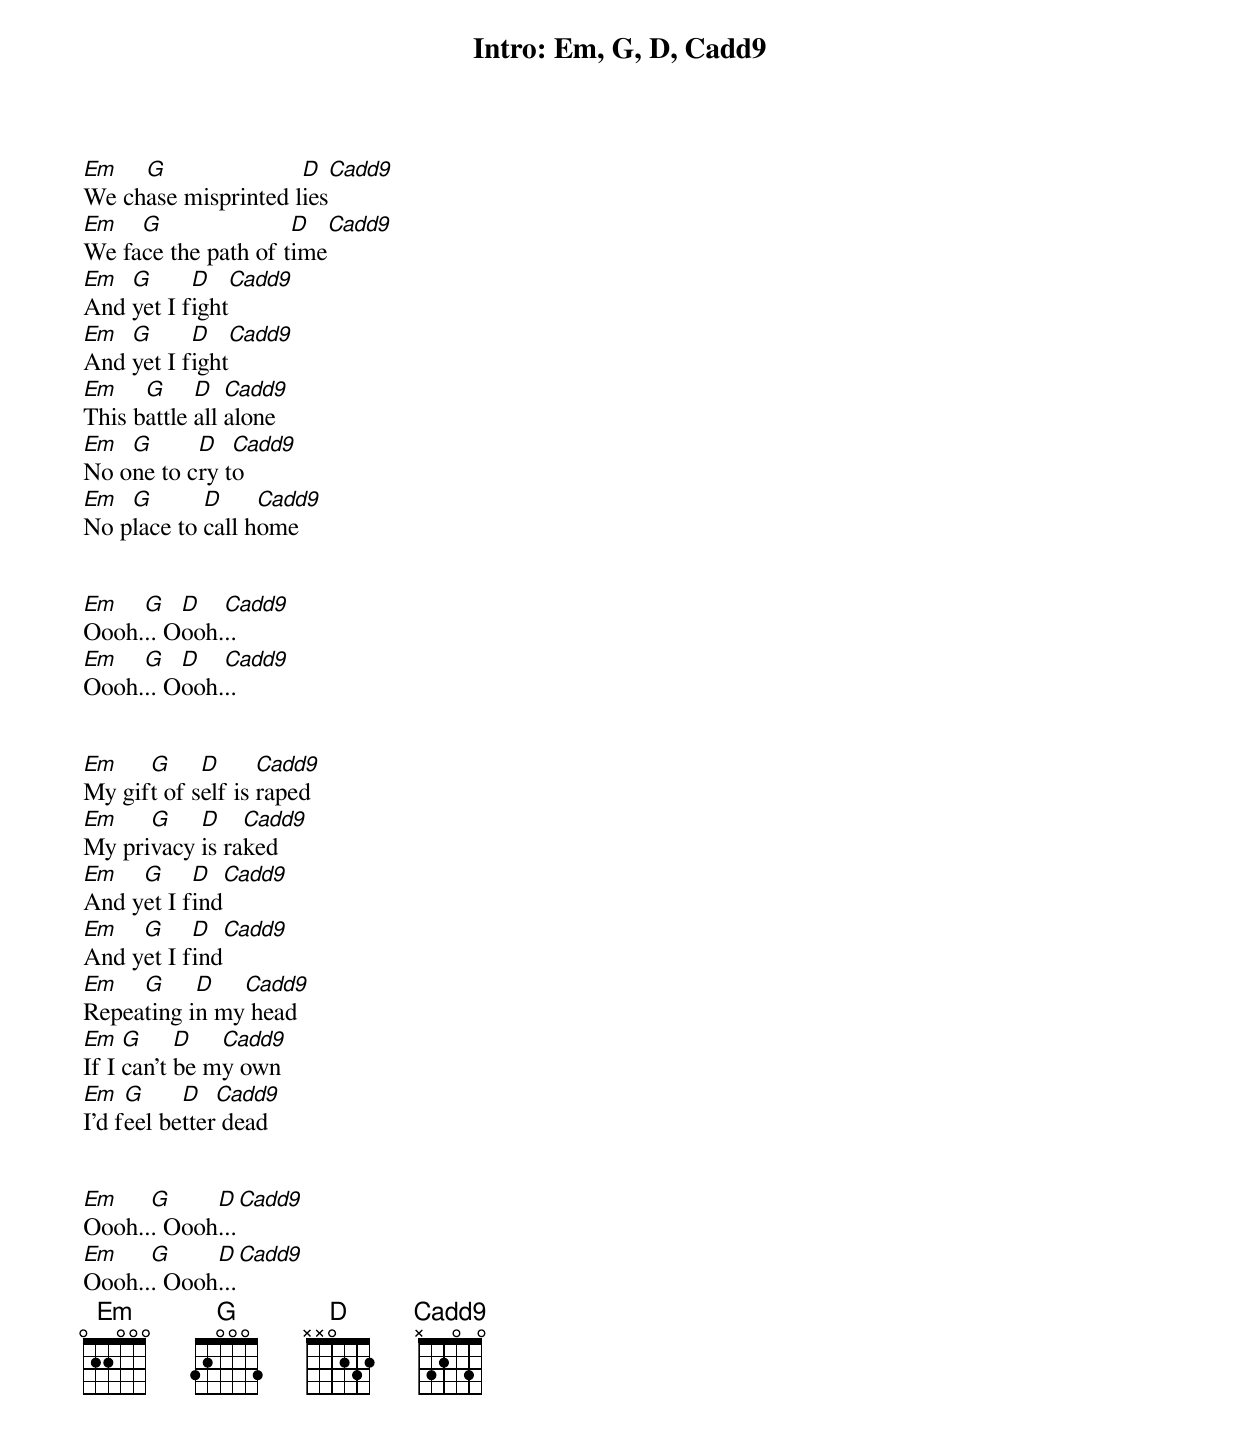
Intro: Em, G, D, Cadd9

Em   G               D    Cadd9
We chase misprinted lies
Em   G               D    Cadd9
We face the path of time
Em  G      D    Cadd9
And yet I fight
Em  G      D    Cadd9
And yet I fight
Em    G     D   Cadd9
This battle all alone
Em  G      D   Cadd9
No one to cry to
Em  G       D     Cadd9
No place to call home


Em   G   D   Cadd9
Oooh... Oooh...
Em   G   D   Cadd9
Oooh... Oooh...


Em    G     D      Cadd9
My gift of self is raped
Em    G    D    Cadd9
My privacy is raked
Em   G     D   Cadd9
And yet I find
Em   G     D   Cadd9
And yet I find
Em   G     D   Cadd9
Repeating in my head
Em   G     D   Cadd9
If I can't be my own
Em   G     D   Cadd9
I'd feel better dead


Em    G     D   Cadd9
Oooh... Oooh...
Em    G     D   Cadd9
Oooh... Oooh...
